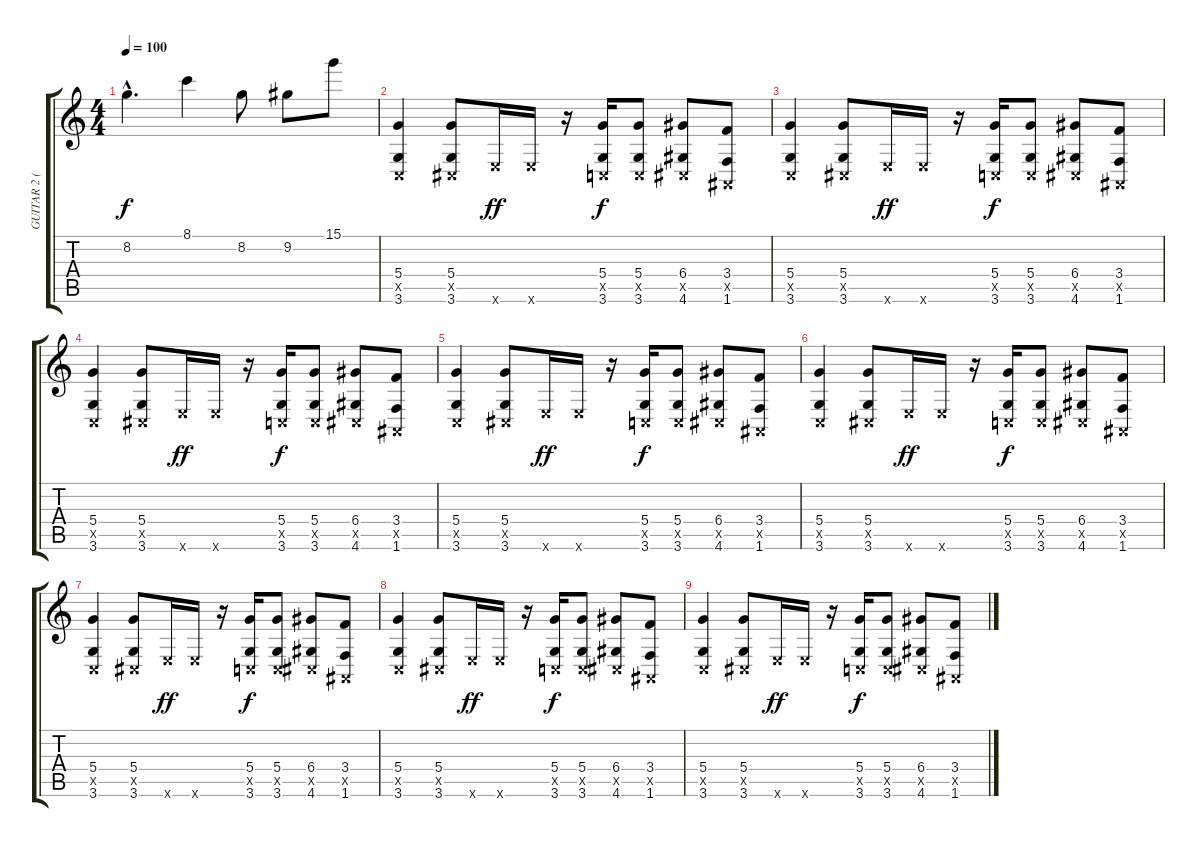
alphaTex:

\track ("GUITAR 2 ( Head ) - Sir Headly" "GUITAR 2 (") {instrument overdrivenguitar}
\staff {score tabs}
\tuning (E4 B3 G3 D3 A2 E2) {hide}
\ts (4 4)
\tempo 100
\clef g2
\ks c
8.2{hac}.4{d dy f} 8.1.4 8.2.8 9.2.8 15.1.8 |
(5.4 -9.5{x} 3.6).4{volume 16 instrument overdrivenguitar} (5.4 -8.5{x} 3.6).8 0.6{x}.16{dy ff} 0.6{x}.16 r.16 (5.4 -9.5{x} 3.6).16{dy f} (5.4 -9.5{x} 3.6).8 (6.4 -8.5{x} 4.6).8 (3.4 -11.5{x} 1.6).8 |
(5.4 -9.5{x} 3.6).4{volume 16 instrument overdrivenguitar} (5.4 -8.5{x} 3.6).8 0.6{x}.16{dy ff} 0.6{x}.16 r.16 (5.4 -9.5{x} 3.6).16{dy f} (5.4 -9.5{x} 3.6).8 (6.4 -8.5{x} 4.6).8 (3.4 -11.5{x} 1.6).8 |
(5.4 -9.5{x} 3.6).4{volume 16 instrument overdrivenguitar} (5.4 -8.5{x} 3.6).8 0.6{x}.16{dy ff} 0.6{x}.16 r.16 (5.4 -9.5{x} 3.6).16{dy f} (5.4 -9.5{x} 3.6).8 (6.4 -8.5{x} 4.6).8 (3.4 -11.5{x} 1.6).8 |
(5.4 -9.5{x} 3.6).4{volume 16 instrument overdrivenguitar} (5.4 -8.5{x} 3.6).8 0.6{x}.16{dy ff} 0.6{x}.16 r.16 (5.4 -9.5{x} 3.6).16{dy f} (5.4 -9.5{x} 3.6).8 (6.4 -8.5{x} 4.6).8 (3.4 -11.5{x} 1.6).8 |
(5.4 -9.5{x} 3.6).4{volume 16 instrument overdrivenguitar} (5.4 -8.5{x} 3.6).8 0.6{x}.16{dy ff} 0.6{x}.16 r.16 (5.4 -9.5{x} 3.6).16{dy f} (5.4 -9.5{x} 3.6).8 (6.4 -8.5{x} 4.6).8 (3.4 -11.5{x} 1.6).8 |
(5.4 -9.5{x} 3.6).4{volume 16 instrument overdrivenguitar} (5.4 -8.5{x} 3.6).8 0.6{x}.16{dy ff} 0.6{x}.16 r.16 (5.4 -9.5{x} 3.6).16{dy f} (5.4 -9.5{x} 3.6).8 (6.4 -8.5{x} 4.6).8 (3.4 -11.5{x} 1.6).8 |
(5.4 -9.5{x} 3.6).4{volume 16 instrument overdrivenguitar} (5.4 -8.5{x} 3.6).8 0.6{x}.16{dy ff} 0.6{x}.16 r.16 (5.4 -9.5{x} 3.6).16{dy f} (5.4 -9.5{x} 3.6).8 (6.4 -8.5{x} 4.6).8 (3.4 -11.5{x} 1.6).8 |
(5.4 -9.5{x} 3.6).4{volume 16 instrument overdrivenguitar} (5.4 -8.5{x} 3.6).8 0.6{x}.16{dy ff} 0.6{x}.16 r.16 (5.4 -9.5{x} 3.6).16{dy f} (5.4 -9.5{x} 3.6).8 (6.4 -8.5{x} 4.6).8 (3.4 -11.5{x} 1.6).8
